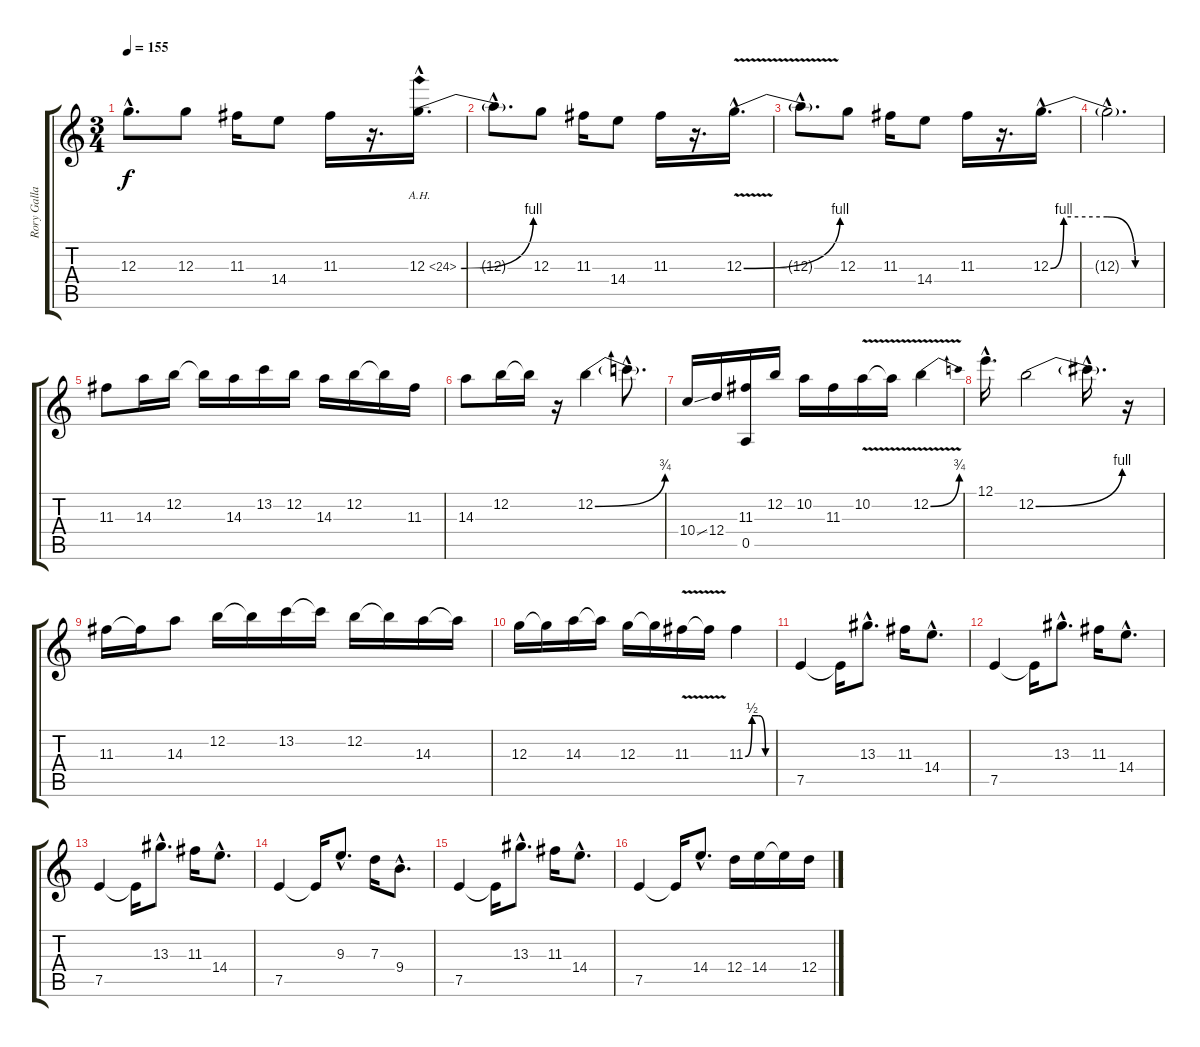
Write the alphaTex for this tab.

\track ("Rory Gallagher" "Rory Galla") {instrument overdrivenguitar}
\staff {score tabs}
\tuning (E4 B3 G3 D3 A2 E2) {hide}
\ts (3 4)
\tempo 155
\clef g2
\ks c
12.3{hac t}.8{d dy f} 12.3.8 11.3.16 14.4.8 11.3.16 r.16{d} 12.3{be (bend 0 0 60 4) ah 12 hac}.16{d} |
12.3{hac t}.8{d} 12.3.8 11.3.16 14.4.8 11.3.16 r.16{d} 12.3{be (bend 0 0 60 4) v hac}.16{d} |
12.3{hac t}.8{d} 12.3.8 11.3.16 14.4.8 11.3.16 r.16{d} 12.3{be (custom 0 0 7 4 30 4 45 0 60 0) hac}.16{d} |
12.3{hac t}.2{d} |
11.3.8 14.3.16 12.2.16 12.2{t}.16 14.3.16 13.2.16 12.2.16 14.3.16 12.2.16 12.2{t}.16 11.3.16 |
14.3.8 12.2.16 12.2{t}.16 r.16 12.2{be (bend 0 0 60 3)}.4 12.2{hac t}.8{d} |
10.4{ss}.16 12.4.16 (11.3 0.5).16 12.2.16 10.2.16 11.3.16 10.2{v}.16 10.2{t}.16 12.2{be (bend 0 0 60 3) v}.4 |
12.1{hac}.16{d} 12.2{be (bend 0 0 60 4)}.2 12.2{hac t}.16{d} r.16 |
11.3.16 11.3{t}.16 14.3.8 12.2.16 12.2{t}.16 13.2.16 13.2{t}.16 12.2.16 12.2{t}.16 14.3.16 14.3{t}.16 |
12.3.16 12.3{t}.16 14.3.16 14.3{t}.16 12.3.16 12.3{t}.16 11.3{v}.16 11.3{t}.16 11.3{be (custom 0 0 15 2 30 2 45 0 60 0)}.4 |
7.5.4 7.5{t}.16 13.3{hac}.8{d} 11.3.16 14.4{hac}.8{d} |
7.5.4 7.5{t}.16 13.3{hac}.8{d} 11.3.16 14.4{hac}.8{d} |
7.5.4 7.5{t}.16 13.3{hac}.8{d} 11.3.16 14.4{hac}.8{d} |
7.5.4 7.5{t}.16 9.3{hac}.8{d} 7.3.16 9.4{hac}.8{d} |
7.5.4 7.5{t}.16 13.3{hac}.8{d} 11.3.16 14.4{hac}.8{d} |
7.5.4 7.5{t}.16 14.4{hac}.8{d} 12.4.16 14.4.16 14.4{t}.16 12.4.16
